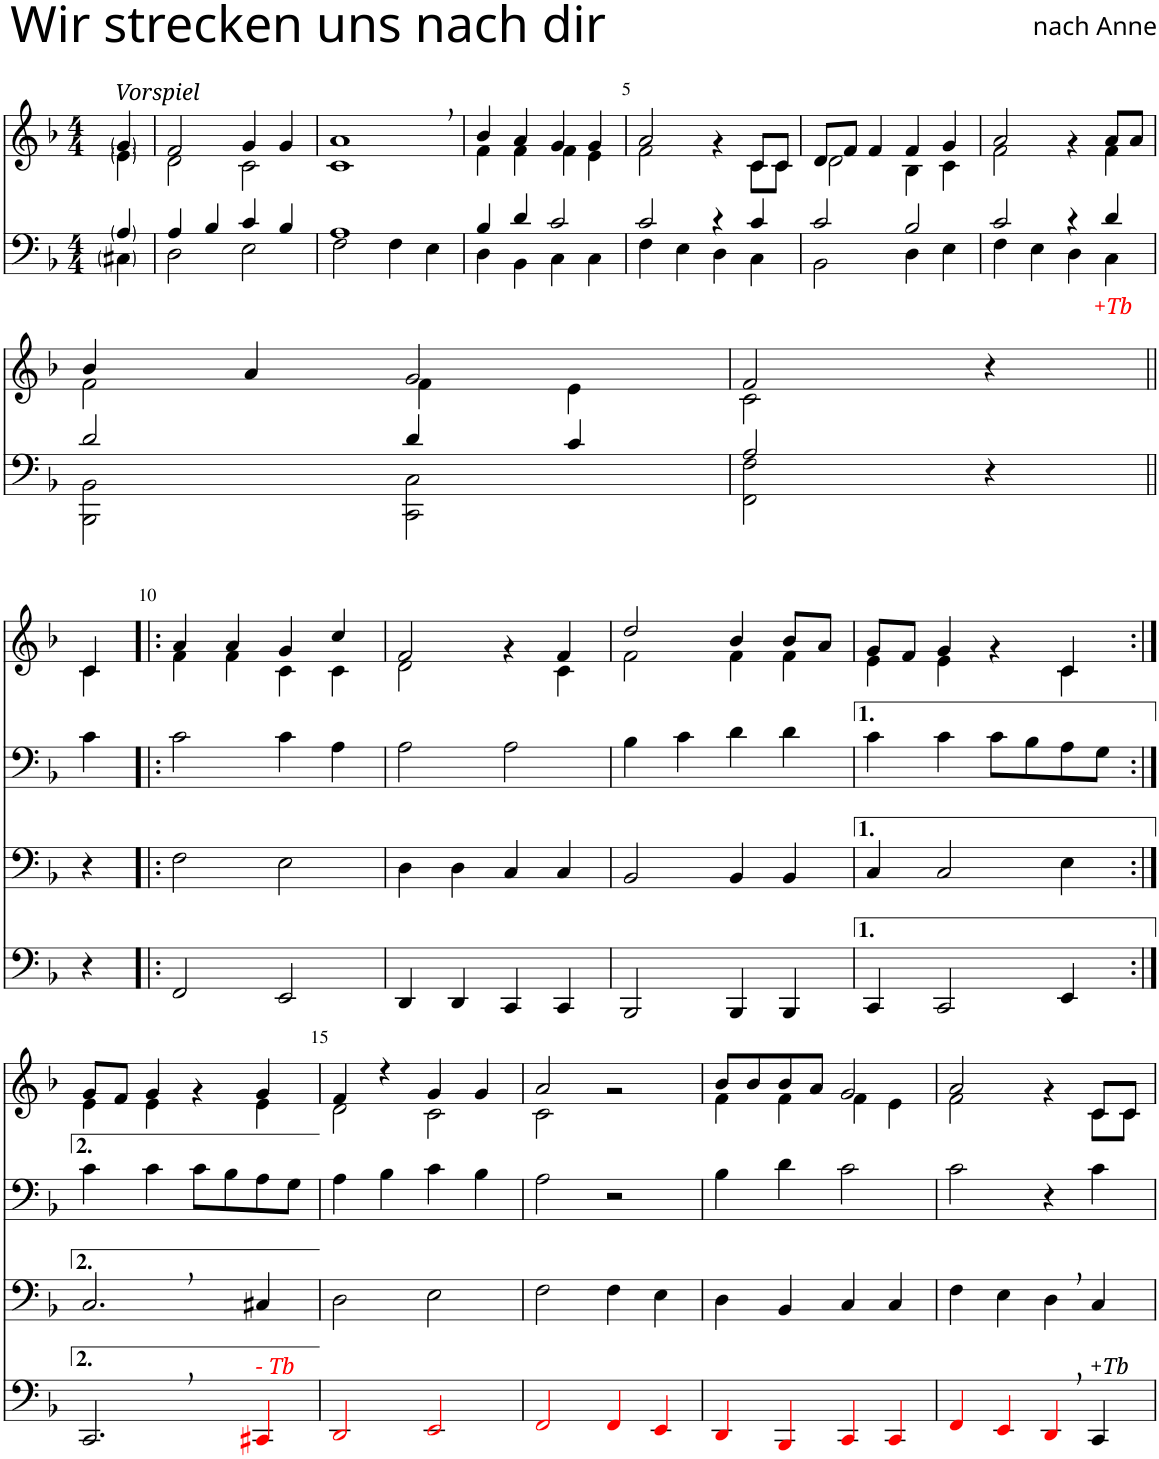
**kern	**kern	**kern	**kern	**kern
*part5	*part4	*part3	*part2	*part1
*staff5	*staff4	*staff3	*staff2	*staff1
*I"Tuba	*I"Trombone	*I"Trombone	*I"Bb Trumpet	*I"Bb Trumpet
*I'Tba	*I'Trb	*I'Trb	*I'Tpt	*I'Tpt
*stria5	*stria5	*	*stria5	*
*clefF4	*clefF4	*clefF4	*clefG2	*clefG2
*	*	*	*ITrd1c2	*ITrd1c2
*k[b-]	*k[b-]	*k[b-]	*k[b-]	*k[b-]
*M4/4	*M4/4	*M4/4	*M4/4	*M4/4
=1	=1	=1	=1	=1
*	*	*^	*	*^
!	!	!	!	!	!LO:TX:a:i:t=Vorspiel	!
4r	4r	4A/	4C#i\	4e	4g/	4e\
=2	=2	=2	=2	=2	=2	=2
1r	1r	4A/	2D\	2d	2f/	2d\
.	.	4B-/	.	.	.	.
.	.	4c/	2E\	[4c	4g/	2c\
.	.	4B-/	.	4c]	4g/	.
=3	=3	=3	=3	=3	=3	=3
1r	1r	1A	2F\	2c	1a,	1c
.	.	.	4F\	4r	.	.
.	.	.	4E\	4r	.	.
=4	=4	=4	=4	=4	=4	=4
1r	1r	4B-/	4D\	4f	4b-/	4f\
.	.	4d/	4BB-\	4f	4a/	4f\
.	.	2c/	4C\	4f	4g/	4f\
.	.	.	4C\	4e	4g/	4e\
=5	=5	=5	=5	=5	=5	=5
1r	1r	2c/	4F\	2f	2a/	2f\
.	.	.	4E\	.	.	.
.	.	4r	4D\	4r	4ryy	4r
.	.	4c/	4C\	8c/L	8c/L	8c\L
.	.	.	.	8c/J	8c/J	8c\J
=6	=6	=6	=6	=6	=6	=6
1r	1r	2c/	2BB-\	2d	8d/L	2d\
.	.	.	.	.	8f/J	.
.	.	.	.	.	4f/	.
.	.	2B-/	4D\	4B-	4f/	4B-\
.	.	.	4E\	4c	4g/	4c\
=7	=7	=7	=7	=7	=7	=7
1r	1r	2c/	4F\	2f	2a/	2f\
.	.	.	4E\	.	.	.
.	.	4r	4D\	4r	4ryy	4r
!	!	!LO:TX:b:i:color=#FF0000:t=+Tb	!	!	!	!
.	.	4d/	4C\	4f	8a/L	4f\
.	.	.	.	.	8a/J	.
!!LO:LB:g=z	!!
=8	=8	=8	=8	=8	=8	=8
1r	1r	2d/	2BBB-\ 2BB-\	2f	4b-/	2f\
.	.	.	.	.	4a/	.
.	.	4d/	2CC\ 2C\	4f	2g/	4f\
.	.	4c/	.	4e	.	4e\
=9	=9	=9	=9	=9	=9	=9
2r	2r	2A/	2FF\ 2F\	2c	2f/	2c\
4r	4r	4r	4ryy	4r	4r	4ryy
*	*	*v	*v	*	*	*
!!LO:LB:g=z	!!
=9X1||	=9X1||	=9X1||	=9X1||	=9X1||	=9X1||
4r	4r	4c\	4c	4c/	4c\
=10!|:	=10!|:	=10!|:	=10!|:	=10!|:	=10!|:
2FF/	2F\	2c\	4f	4a/	4f\
.	.	.	4f	4a/	4f\
2EE/	2E\	4c\	4c	4g/	4c\
.	.	4A\	4c	4cc/	4c\
=11	=11	=11	=11	=11	=11
4DD/	4D\	2A\	2d	2f/	2d\
4DD/	4D\	.	.	.	.
4CC/	4C/	2A\	4r	4ryy	4r
4CC/	4C/	.	4c	4f/	4c\
=12	=12	=12	=12	=12	=12
2BBB-/	2BB-/	4B-\	2f	2dd/	2f\
.	.	4c\	.	.	.
4BBB-/	4BB-/	4d\	4f	4b-/	4f\
4BBB-/	4BB-/	4d\	4f	8b-/L	4f\
.	.	.	.	8a/J	.
=13	=13	=13	=13	=13	=13
4CC/	4C/	4c\	4e	8g/L	4e\
.	.	.	.	8f/J	.
2CC/	2C/	4c\	4e	4g/	4e\
.	.	8c\L	4r	4ryy	4r
.	.	8B-\	.	.	.
4EE/	4E\	8A\	4c	4c/	4c\
.	.	8G\J	.	.	.
!!LO:LB:g=z	!!
=14:|!	=14:|!	=14:|!	=14:|!	=14:|!	=14:|!
2.CC/	2.C/	4c\	4e	8g/L	4e\
.	.	.	.	8f/J	.
.	.	4c\	4e	4g/	4e\
.	.	8c\L	4r	4ryy	4r
.	.	8B-\	.	.	.
!LO:TX:a:i:color=#FF0000:t=- Tb	!	!	!	!	!
4CC#Xj/	4C#X/	8A\	4e	4g/	4e\
.	.	8G\J	.	.	.
=15	=15	=15	=15	=15	=15
2DDj/	2D\	4A\	2d	4f/	2d\
.	.	4B-\	.	4r	.
2EEj/	2E\	4c\	2c	4g/	2c\
.	.	4B-\	.	4g/	.
=16	=16	=16	=16	=16	=16
2FFj/	2F\	2A\	2c	2a/	2c\
4FFj/	4F\	2r	2r	2ryy	2r
4EEj/	4E\	.	.	.	.
=17	=17	=17	=17	=17	=17
4DDj/	4D\	4B-\	4f	8b-/L	4f\
.	.	.	.	8b-/	.
4BBB-j/	4BB-/	4d\	4f	8b-/	4f\
.	.	.	.	8a/J	.
4CCj/	4C/	2c\	4f	2g/	4f\
4CCj/	4C/	.	4e	.	4e\
=18	=18	=18	=18	=18	=18
4FFj/	4F\	2c\	2f	2a/	2f\
4EEj/	4E\	.	.	.	.
4DD,j/	4D,\	4r	4r	4ryy	4r
!LO:TX:a:i:t=+Tb	!	!	!	!	!
4CC/	4C/	4c\	8c/L	8c/L	8c\L
.	.	.	8c/J	8c/J	8c\J
*	*	*	*	*v	*v
=	=	=	=	=
*-	*-	*-	*-	*-
